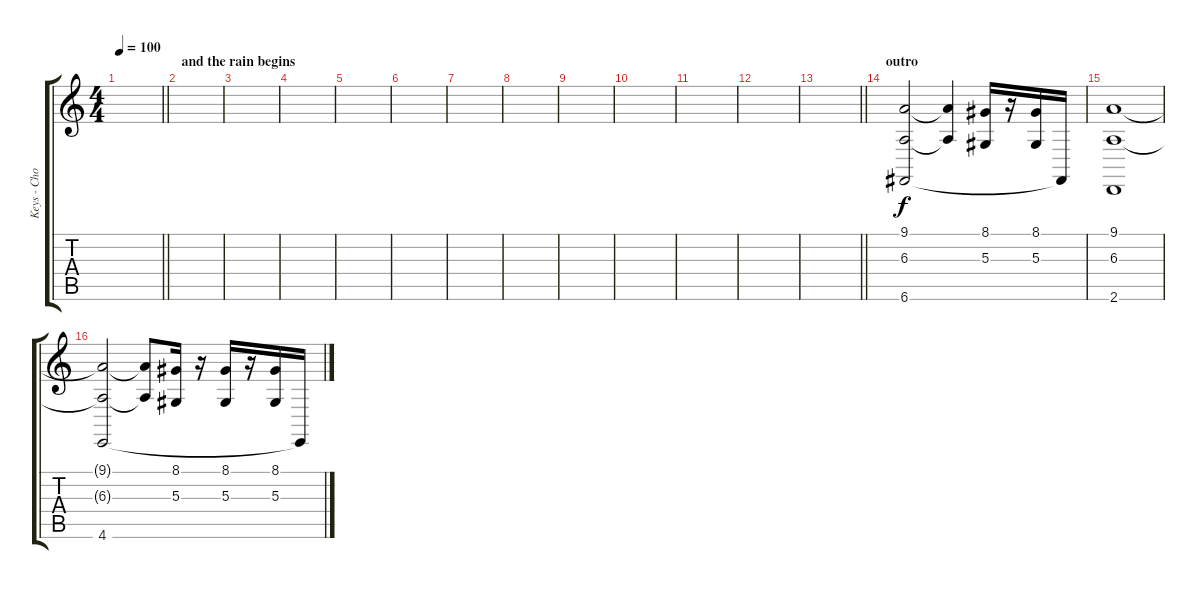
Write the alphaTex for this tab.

\track ("Keys - Choir" "Keys - Cho") {instrument choiraahs}
\staff {score tabs}
\tuning (C4 G3 Eb3 Bb2 F2 C2) {hide}
\ts (4 4)
\tempo 100
\clef g2
\barLineRight lightlight
\ks c
|
\section ("" "and the rain begins")
|
|
|
|
|
|
|
|
|
|
|
\barLineRight lightlight
|
\section ("" "outro")
(9.1 6.3 6.6).2 (9.1{t} 6.3{t}).4 (8.1 5.3).16 r.16 (8.1 5.3).16 6.6{t}.16 |
(9.1 6.3 2.6).1 |
(9.1{t} 6.3{t} 4.6).2 (9.1{t} 6.3{t}).8 (8.1 5.3).16 r.16 (8.1 5.3).16 r.16 (8.1 5.3).16 4.6{t}.16
